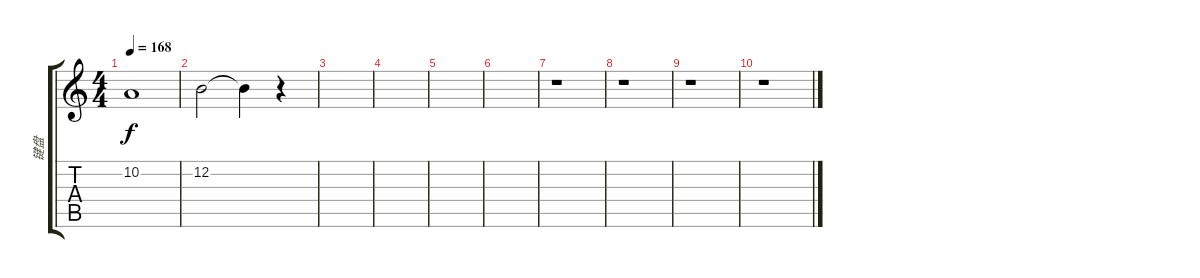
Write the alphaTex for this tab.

\track ("键盘" "键盘") {instrument synthstrings1}
\staff {score tabs}
\tuning (E4 B3 G3 D3 A2 E2) {hide}
\ts (4 4)
\tempo 168
\clef g2
\ks c
10.2.1{dy f} |
12.2.2 12.2{t}.4 r.4 |
|
|
|
|
r.1 |
r.1 |
r.1 |
r.1
